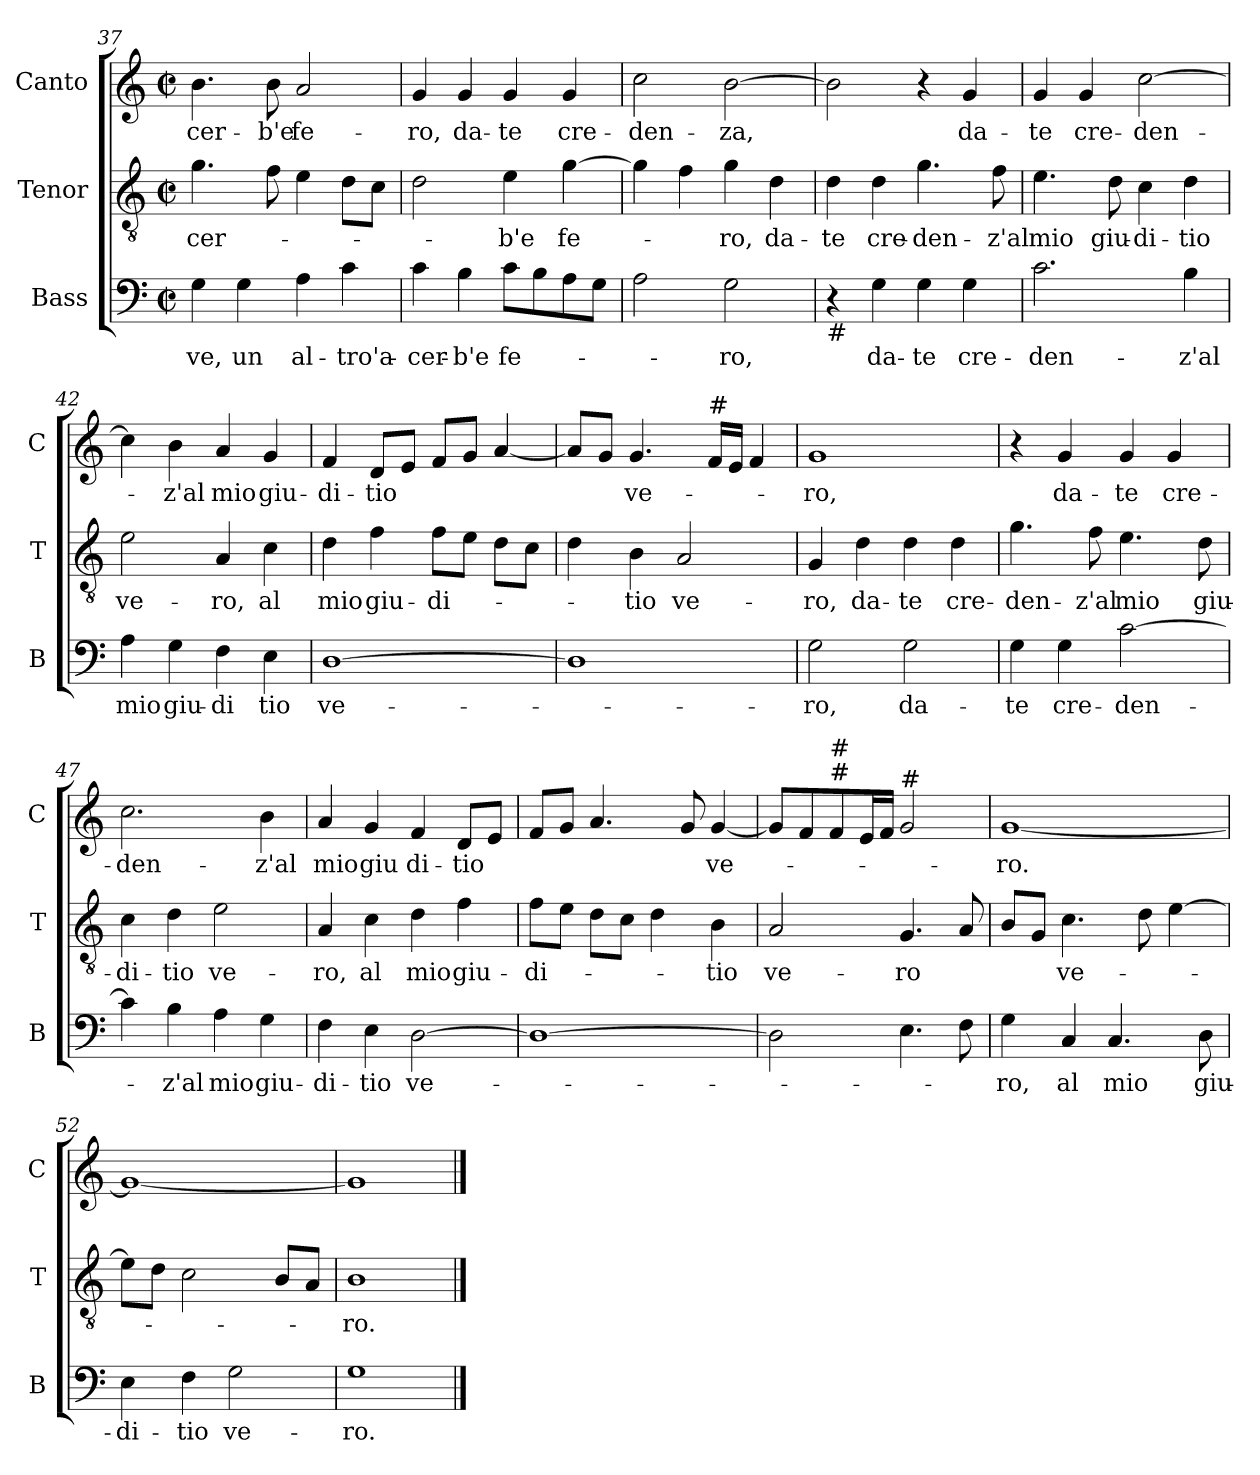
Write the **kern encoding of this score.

**kern	**text	**kern	**text	**kern	**text
*part3	*part3	*part2	*part2	*part1	*part1
*staff3	*staff3	*staff2	*staff2	*staff1	*staff1
*I"Bass	*	*I"Tenor	*	*I"Canto	*
*I'B	*	*I'T	*	*I'C	*
*clefF4	*	*clefGv2	*	*clefG2	*
*k[]	*	*k[]	*	*k[]	*
*C:	*	*C:	*	*C:	*
*M2/2	*	*M2/2	*	*M2/2	*
*met(c|)	*	*met(c|)	*	*met(c|)	*
=37	=37	=37	=37	=37	=37
!	!LO:LY:b	!	!LO:LY:b	!	!LO:LY:b
4G\	-ve,	4.g\	-cer-	4.b\	-cer-
!	!LO:LY:b	!	!	!	!
4G\	un	.	.	.	.
!	!	!	!	!	!LO:LY:b
.	.	8f\	.	8b\	-b'e
!	!LO:LY:b	!	!	!	!LO:LY:b
4A\	al-	4e\	.	2a/	fe-
!	!LO:LY:b	!	!	!	!
4c\	-tro'a-	8d\L	.	.	.
.	.	8c\J	.	.	.
!!LO:PB:g=z
=38	=38	=38	=38	=38	=38
!	!LO:LY:b	!	!	!	!LO:LY:b
4c\	-cer-	2d\	.	4g/	-ro,
!	!LO:LY:b	!	!	!	!LO:LY:b
4B\	-b'e	.	.	4g/	da-
!	!LO:LY:b	!	!LO:LY:b	!	!LO:LY:b
8c\L	fe-	4e\	-b'e	4g/	-te
8B\	.	.	.	.	.
!	!	!	!LO:LY:b	!	!LO:LY:b
8A\	.	[4g\	fe-	4g/	cre-
8G\J	.	.	.	.	.
=39	=39	=39	=39	=39	=39
!	!	!	!	!	!LO:LY:b
2A\	.	4g\]	.	2cc\	-den-
.	.	4f\	.	.	.
!	!LO:LY:b	!	!LO:LY:b	!	!LO:LY:b
2G\	-ro,	4g\	-ro,	[2b\	-za,
!	!	!	!LO:LY:b	!	!
.	.	4d\	da-	.	.
=40	=40	=40	=40	=40	=40
!LO:TX:b:t=#	!	!	!	!	!
!	!	!	!LO:LY:b	!	!
4r	.	4d\	-te	2b\]	.
!	!LO:LY:b	!	!LO:LY:b	!	!
4G\	da-	4d\	cre-	.	.
!	!LO:LY:b	!	!LO:LY:b	!	!
4G\	-te	4.g\	-den-	4r	.
!	!LO:LY:b	!	!	!	!LO:LY:b
4G\	cre-	.	.	4g/	da-
!	!	!	!LO:LY:b	!	!
.	.	8f\	-z'al	.	.
=41	=41	=41	=41	=41	=41
!	!LO:LY:b	!	!LO:LY:b	!	!LO:LY:b
2.c\	-den-	4.e\	mio	4g/	-te
!	!	!	!	!	!LO:LY:b
.	.	.	.	4g/	cre-
!	!	!	!LO:LY:b	!	!
.	.	8d\	giu-	.	.
!	!	!	!LO:LY:b	!	!LO:LY:b
.	.	4c\	-di-	[2cc\	-den-
!	!LO:LY:b	!	!LO:LY:b	!	!
4B\	-z'al	4d\	-tio	.	.
=42	=42	=42	=42	=42	=42
!	!LO:LY:b	!	!LO:LY:b	!	!
4A\	mio	2e\	ve-	4cc\]	.
!	!LO:LY:b	!	!	!	!LO:LY:b
4G\	giu-	.	.	4b\	-z'al
!	!LO:LY:b	!	!LO:LY:b	!	!LO:LY:b
4F\	-di	4A/	-ro,	4a/	mio
!	!LO:LY:b	!	!LO:LY:b	!	!LO:LY:b
4E\	tio	4c\	al	4g/	giu-
!!LO:LB:g=z
=43	=43	=43	=43	=43	=43
!	!LO:LY:b	!	!LO:LY:b	!	!LO:LY:b
[1D	ve-	4d\	mio	4f/	-di-
!	!	!	!LO:LY:b	!	!LO:LY:b
.	.	4f\	giu-	8d/L	-tio
.	.	.	.	8e/J	.
!	!	!	!LO:LY:b	!	!
.	.	8f\L	-di-	8f/L	.
.	.	8e\J	.	8g/J	.
.	.	8d\L	.	[4a/	.
.	.	8c\J	.	.	.
=44	=44	=44	=44	=44	=44
1D]	.	4d\	.	8a/L]	.
.	.	.	.	8g/J	.
!	!	!	!LO:LY:b	!	!LO:LY:b
.	.	4B\	-tio	4.g/	ve-
!	!	!	!LO:LY:b	!	!
.	.	2A/	ve-	.	.
!	!	!	!	!LO:TX:a:t=#	!
.	.	.	.	16f/LL	.
.	.	.	.	16e/JJ	.
.	.	.	.	4f/	.
=45	=45	=45	=45	=45	=45
!	!LO:LY:b	!	!LO:LY:b	!	!LO:LY:b
2G\	-ro,	4G/	-ro,	1g	-ro,
!	!	!	!LO:LY:b	!	!
.	.	4d\	da-	.	.
!	!LO:LY:b	!	!LO:LY:b	!	!
2G\	da-	4d\	-te	.	.
!	!	!	!LO:LY:b	!	!
.	.	4d\	cre-	.	.
=46	=46	=46	=46	=46	=46
!	!LO:LY:b	!	!LO:LY:b	!	!
4G\	-te	4.g\	-den-	4r	.
!	!LO:LY:b	!	!	!	!LO:LY:b
4G\	cre-	.	.	4g/	da-
!	!	!	!LO:LY:b	!	!
.	.	8f\	-z'al	.	.
!	!LO:LY:b	!	!LO:LY:b	!	!LO:LY:b
[2c\	-den-	4.e\	mio	4g/	-te
!	!	!	!	!	!LO:LY:b
.	.	.	.	4g/	cre-
!	!	!	!LO:LY:b	!	!
.	.	8d\	giu-	.	.
=47	=47	=47	=47	=47	=47
!	!	!	!LO:LY:b	!	!LO:LY:b
4c\]	.	4c\	-di-	2.cc\	-den-
!	!LO:LY:b	!	!LO:LY:b	!	!
4B\	-z'al	4d\	-tio	.	.
!	!LO:LY:b	!	!LO:LY:b	!	!
4A\	mio	2e\	ve-	.	.
!	!LO:LY:b	!	!	!	!LO:LY:b
4G\	giu-	.	.	4b\	-z'al
!!LO:LB:g=z
=48	=48	=48	=48	=48	=48
!	!LO:LY:b	!	!LO:LY:b	!	!LO:LY:b
4F\	-di-	4A/	-ro,	4a/	mio
!	!LO:LY:b	!	!LO:LY:b	!	!LO:LY:b
4E\	-tio	4c\	al	4g/	giu
!	!LO:LY:b	!	!LO:LY:b	!	!LO:LY:b
[2D\	ve-	4d\	mio	4f/	di-
!	!	!	!LO:LY:b	!	!LO:LY:b
.	.	4f\	giu-	8d/L	-tio
.	.	.	.	8e/J	.
=49	=49	=49	=49	=49	=49
!	!	!	!LO:LY:b	!	!
1D_	.	8f\L	-di-	8f/L	.
.	.	8e\J	.	8g/J	.
.	.	8d\L	.	4.a/	.
.	.	8c\J	.	.	.
.	.	4d\	.	.	.
.	.	.	.	8g/	.
!	!	!	!LO:LY:b	!	!LO:LY:b
.	.	4B\	-tio	[4g/	ve-
=50	=50	=50	=50	=50	=50
!	!	!	!LO:LY:b	!	!
2D\]	.	2A/	ve-	8g/L]	.
.	.	.	.	8f/	.
!	!	!	!	!LO:TX:a:t=#	!
!	!	!	!	!LO:TX:a:t=#	!
.	.	.	.	8f/	.
.	.	.	.	16e/L	.
.	.	.	.	16f/JJ	.
!	!	!	!	!LO:TX:a:t=#	!
!	!	!	!LO:LY:b	!	!
4.E\	.	4.G/	-ro	2g/	.
8F\	.	8A/	.	.	.
=51	=51	=51	=51	=51	=51
!	!LO:LY:b	!	!	!	!LO:LY:b
4G\	-ro,	8B/L	.	[1g	-ro.
.	.	8G/J	.	.	.
!	!LO:LY:b	!	!LO:LY:b	!	!
4C/	al	4.c\	ve-	.	.
!	!LO:LY:b	!	!	!	!
4.C/	mio	.	.	.	.
.	.	8d\	.	.	.
.	.	[4e\	.	.	.
!	!LO:LY:b	!	!	!	!
8D\	giu-	.	.	.	.
=52	=52	=52	=52	=52	=52
!	!LO:LY:b	!	!	!	!
4E\	-di-	8e\L]	.	1g_	.
.	.	8d\J	.	.	.
!	!LO:LY:b	!	!	!	!
4F\	-tio	2c\	.	.	.
!	!LO:LY:b	!	!	!	!
2G\	ve-	.	.	.	.
.	.	8B/L	.	.	.
.	.	8A/J	.	.	.
=53	=53	=53	=53	=53	=53
!	!LO:LY:b	!	!LO:LY:b	!	!
1G	-ro.	1B	-ro.	1g]	.
==	==	==	==	==	==
*-	*-	*-	*-	*-	*-
